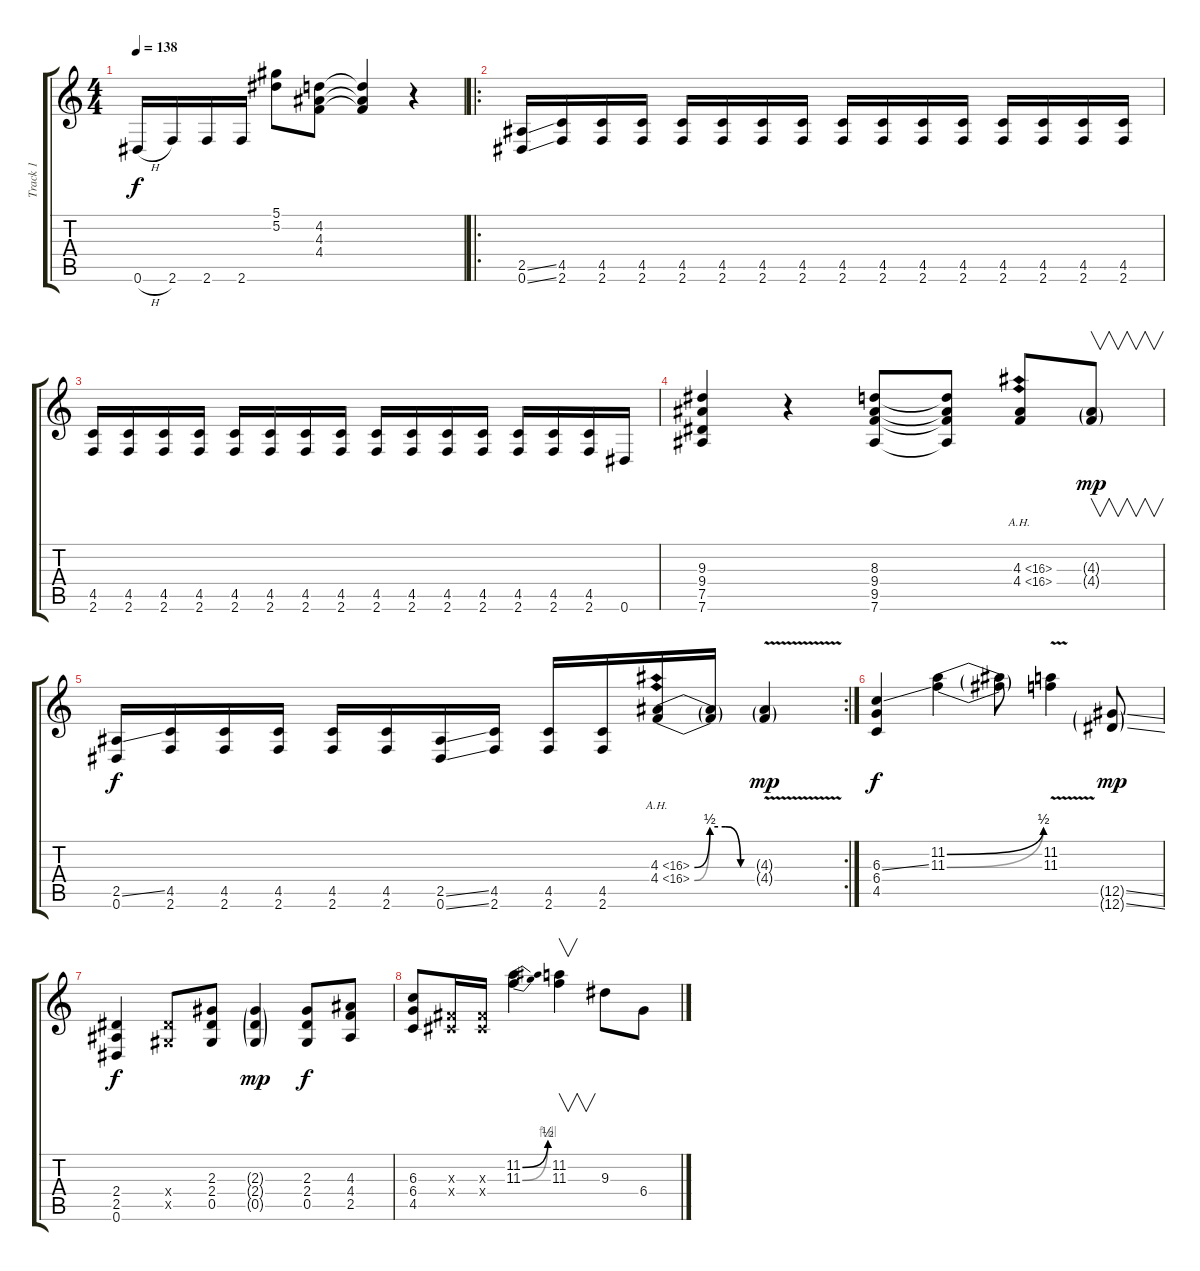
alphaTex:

\track ("Track 1" "Track 1") {instrument distortionguitar}
\staff {score tabs}
\tuning (Eb4 Bb3 Gb3 Db3 Ab2 Eb2) {hide}
\ts (4 4)
\tempo 138
\clef g2
\ks c
0.6{h}.16{dy f} 2.6.16 2.6.16 2.6.16 (5.1 5.2).8 (4.2 4.3 4.4).8 (4.2{t} 4.3{t} 4.4{t}).4 r.4 |
\ro
(2.5{ss} 0.6{ss}).16 (4.5 2.6).16 (4.5 2.6).16 (4.5 2.6).16 (4.5 2.6).16 (4.5 2.6).16 (4.5 2.6).16 (4.5 2.6).16 (4.5 2.6).16 (4.5 2.6).16 (4.5 2.6).16 (4.5 2.6).16 (4.5 2.6).16 (4.5 2.6).16 (4.5 2.6).16 (4.5 2.6).16 |
(4.5 2.6).16 (4.5 2.6).16 (4.5 2.6).16 (4.5 2.6).16 (4.5 2.6).16 (4.5 2.6).16 (4.5 2.6).16 (4.5 2.6).16 (4.5 2.6).16 (4.5 2.6).16 (4.5 2.6).16 (4.5 2.6).16 (4.5 2.6).16 (4.5 2.6).16 (4.5 2.6).16 0.6.16 |
(9.3 9.4 7.5 7.6).4 r.4 (8.3 9.4 9.5 7.6).8 (8.3{t} 9.4{t} 9.5{t} 7.6{t}).8 (4.3{ah 12} 4.4{ah 12}).8 (4.3{g} 4.4{g}).8{v dy mp} |
\rc 2
(2.5{ss} 0.6).16{dy f} (4.5 2.6).16 (4.5 2.6).16 (4.5 2.6).16 (4.5 2.6).16 (4.5 2.6).16 (2.5{ss} 0.6{ss}).16 (4.5 2.6).16 (4.5 2.6).16 (4.5 2.6).16 (4.3{be (custom 0 0 15 2 30 2 45 0 60 0) ah 12} 4.4{be (custom 0 0 15 2 30 2 45 0 60 0) ah 12}).16 (4.3{t} 4.4{t}).16 (4.3{v g} 4.4{v g}).4{dy mp} |
(6.3{ss} 6.4 4.5).4{dy f} (11.2{be (bend 0 0 60 2)} 11.3{be (bend 0 0 60 2)}).4 (11.2{t} 11.3{t}).8 (11.2{v} 11.3{v}).4 (12.5{ss g} 12.6{ss g}).8{dy mp} |
(2.4 2.5 0.6).4{dy f} (2.4{x} 0.5{x}).8 (2.3 2.4 0.5).8 (2.3{g} 2.4{g} 0.5{g}).4{dy mp} (2.3 2.4 0.5).8{dy f} (4.3 4.4 2.5).8 |
(6.3 6.4 4.5).8 (0.3{x} 0.4{x}).16 (0.3{x} 0.4{x}).16 (11.2{be (bend 0 0 60 2)} 11.3{be (bend 0 0 60 4)}).4 (11.2 11.3).4{v} 9.3.8 6.4.8
